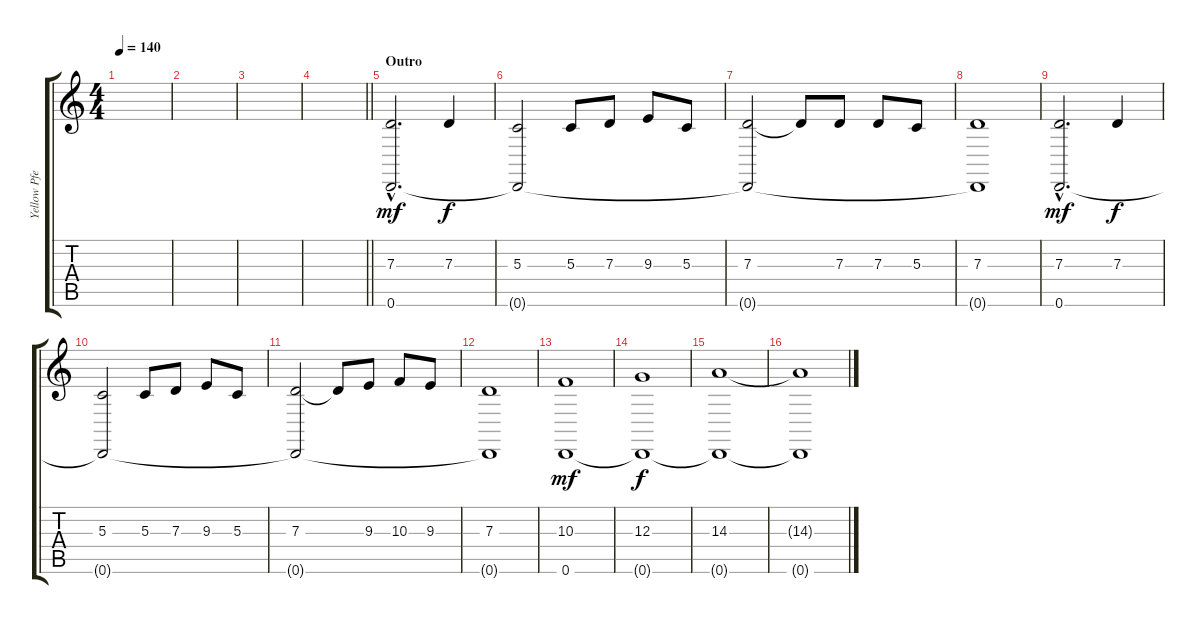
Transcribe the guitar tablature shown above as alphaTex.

\track ("Yellow Pfeifer" "Yellow Pfe") {instrument bagpipe}
\staff {score tabs}
\tuning (E4 B3 G3 D3 A2 D2) {hide}
\ts (4 4)
\tempo 140
\clef g2
\ks c
|
|
|
\barLineRight lightlight
|
\section ("" "Outro")
(7.3{hac} 0.6{hac}).2{d dy mf} 7.3.4{dy f} |
(5.3 0.6{t}).2 5.3.8 7.3.8 9.3.8 5.3.8 |
(7.3 0.6{t}).2 7.3{t}.8 7.3.8 7.3.8 5.3.8 |
(7.3 0.6{t}).1 |
(7.3{hac} 0.6{hac}).2{d dy mf} 7.3.4{dy f} |
(5.3 0.6{t}).2 5.3.8 7.3.8 9.3.8 5.3.8 |
(7.3 0.6{t}).2 7.3{t}.8 9.3.8 10.3.8 9.3.8 |
(7.3 0.6{t}).1 |
(10.3 0.6).1{dy mf} |
(12.3 0.6{t}).1{dy f} |
(14.3 0.6{t}).1 |
(14.3{t} 0.6{t}).1
